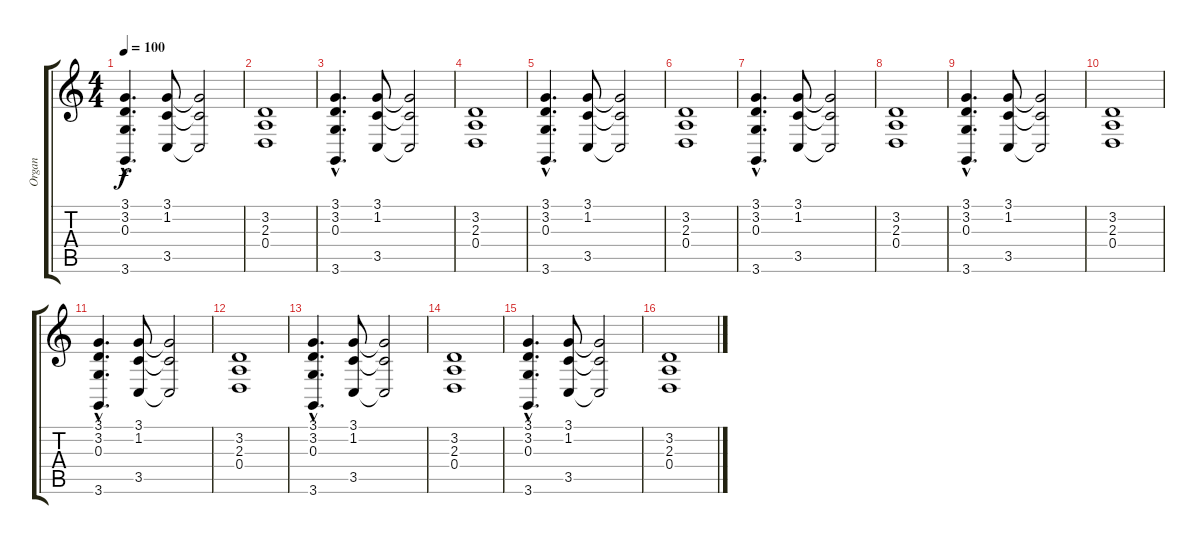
\track ("Organ" "Organ") {instrument drawbarorgan}
\staff {score tabs}
\tuning (E4 B3 G3 D3 A2 E2) {hide}
\ts (4 4)
\tempo 100
\clef g2
\ks c
(3.1{hac} 3.2{hac} 0.3{hac} 3.6{hac}).4{d dy f} (3.1 1.2 3.5).8 (3.1{t} 1.2{t} 3.5{t}).2 |
(3.2 2.3 0.4).1 |
(3.1{hac} 3.2{hac} 0.3{hac} 3.6{hac}).4{d} (3.1 1.2 3.5).8 (3.1{t} 1.2{t} 3.5{t}).2 |
(3.2 2.3 0.4).1 |
(3.1{hac} 3.2{hac} 0.3{hac} 3.6{hac}).4{d} (3.1 1.2 3.5).8 (3.1{t} 1.2{t} 3.5{t}).2 |
(3.2 2.3 0.4).1 |
(3.1{hac} 3.2{hac} 0.3{hac} 3.6{hac}).4{d} (3.1 1.2 3.5).8 (3.1{t} 1.2{t} 3.5{t}).2 |
(3.2 2.3 0.4).1 |
(3.1{hac} 3.2{hac} 0.3{hac} 3.6{hac}).4{d} (3.1 1.2 3.5).8 (3.1{t} 1.2{t} 3.5{t}).2 |
(3.2 2.3 0.4).1 |
(3.1{hac} 3.2{hac} 0.3{hac} 3.6{hac}).4{d} (3.1 1.2 3.5).8 (3.1{t} 1.2{t} 3.5{t}).2 |
(3.2 2.3 0.4).1 |
(3.1{hac} 3.2{hac} 0.3{hac} 3.6{hac}).4{d} (3.1 1.2 3.5).8 (3.1{t} 1.2{t} 3.5{t}).2 |
(3.2 2.3 0.4).1 |
(3.1{hac} 3.2{hac} 0.3{hac} 3.6{hac}).4{d} (3.1 1.2 3.5).8 (3.1{t} 1.2{t} 3.5{t}).2 |
(3.2 2.3 0.4).1
